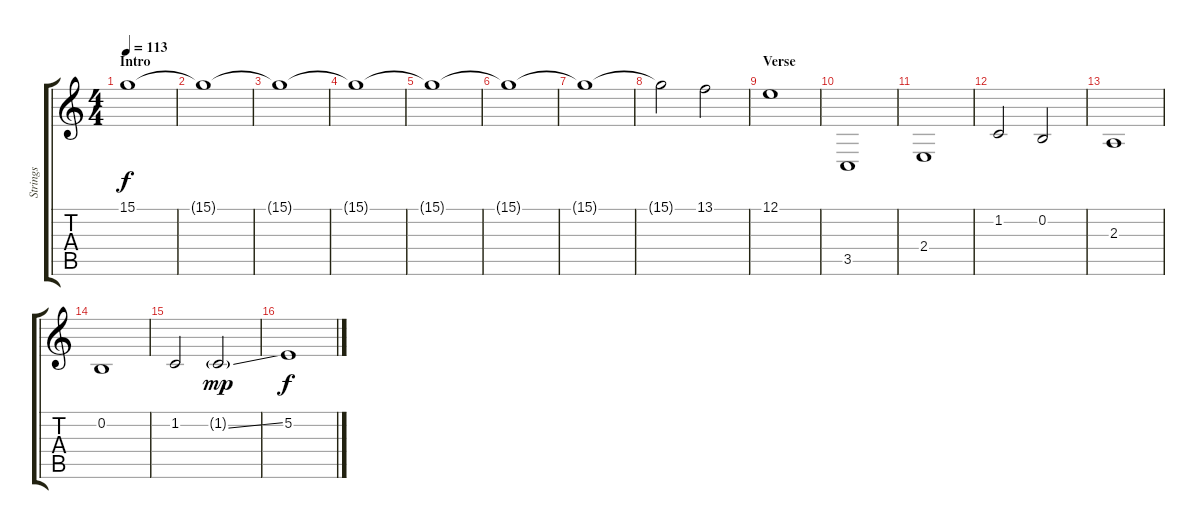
\track ("Strings" "Strings") {instrument stringensemble1}
\staff {score tabs}
\tuning (E4 B3 G3 D3 A2 E2) {hide}
\ts (4 4)
\section ("" "Intro")
\tempo 113
\clef g2
\ks c
15.1.1{dy f instrument stringensemble1} |
15.1{t}.1 |
15.1{t}.1 |
15.1{t}.1 |
15.1{t}.1 |
15.1{t}.1 |
15.1{t}.1 |
15.1{t}.2 13.1.2 |
\section ("" "Verse")
12.1.1 |
3.5.1 |
2.4.1 |
1.2.2 0.2.2 |
2.3.1 |
0.2.1 |
1.2.2 1.2{ss g}.2{dy mp} |
5.2.1{dy f}
